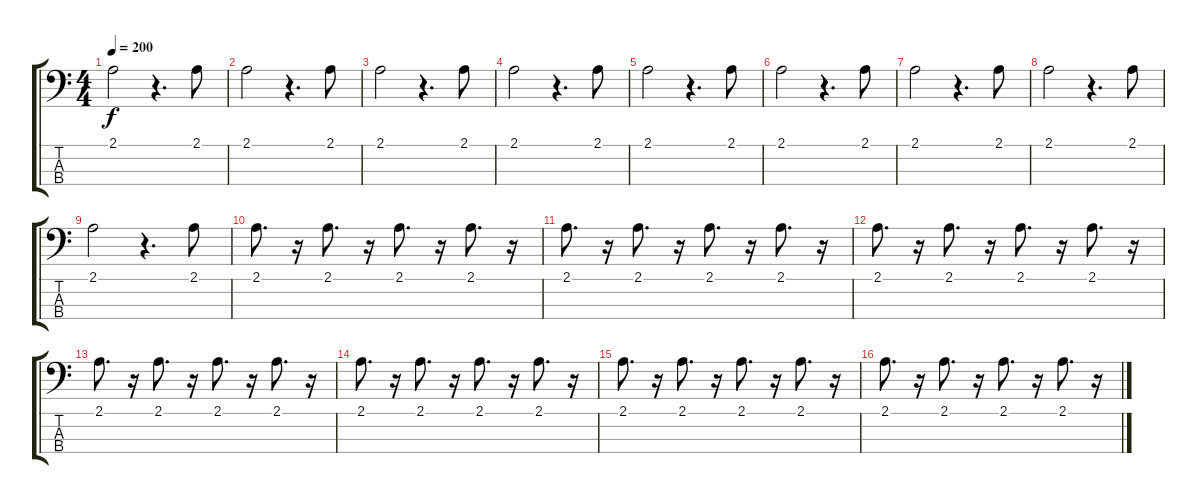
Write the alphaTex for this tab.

\track "" {instrument electricbassfinger}
\staff {score tabs}
\tuning (G2 D2 A1 E1) {hide}
\ts (4 4)
\tempo 200
\clef f4
\ks c
2.1.2{dy f} r.4{d} 2.1.8 |
2.1.2 r.4{d} 2.1.8 |
2.1.2 r.4{d} 2.1.8 |
2.1.2 r.4{d} 2.1.8 |
2.1.2 r.4{d} 2.1.8 |
2.1.2 r.4{d} 2.1.8 |
2.1.2 r.4{d} 2.1.8 |
2.1.2 r.4{d} 2.1.8 |
2.1.2 r.4{d} 2.1.8 |
2.1.8{d} r.16 2.1.8{d} r.16 2.1.8{d} r.16 2.1.8{d} r.16 |
2.1.8{d} r.16 2.1.8{d} r.16 2.1.8{d} r.16 2.1.8{d} r.16 |
2.1.8{d} r.16 2.1.8{d} r.16 2.1.8{d} r.16 2.1.8{d} r.16 |
2.1.8{d} r.16 2.1.8{d} r.16 2.1.8{d} r.16 2.1.8{d} r.16 |
2.1.8{d} r.16 2.1.8{d} r.16 2.1.8{d} r.16 2.1.8{d} r.16 |
2.1.8{d} r.16 2.1.8{d} r.16 2.1.8{d} r.16 2.1.8{d} r.16 |
2.1.8{d} r.16 2.1.8{d} r.16 2.1.8{d} r.16 2.1.8{d} r.16
